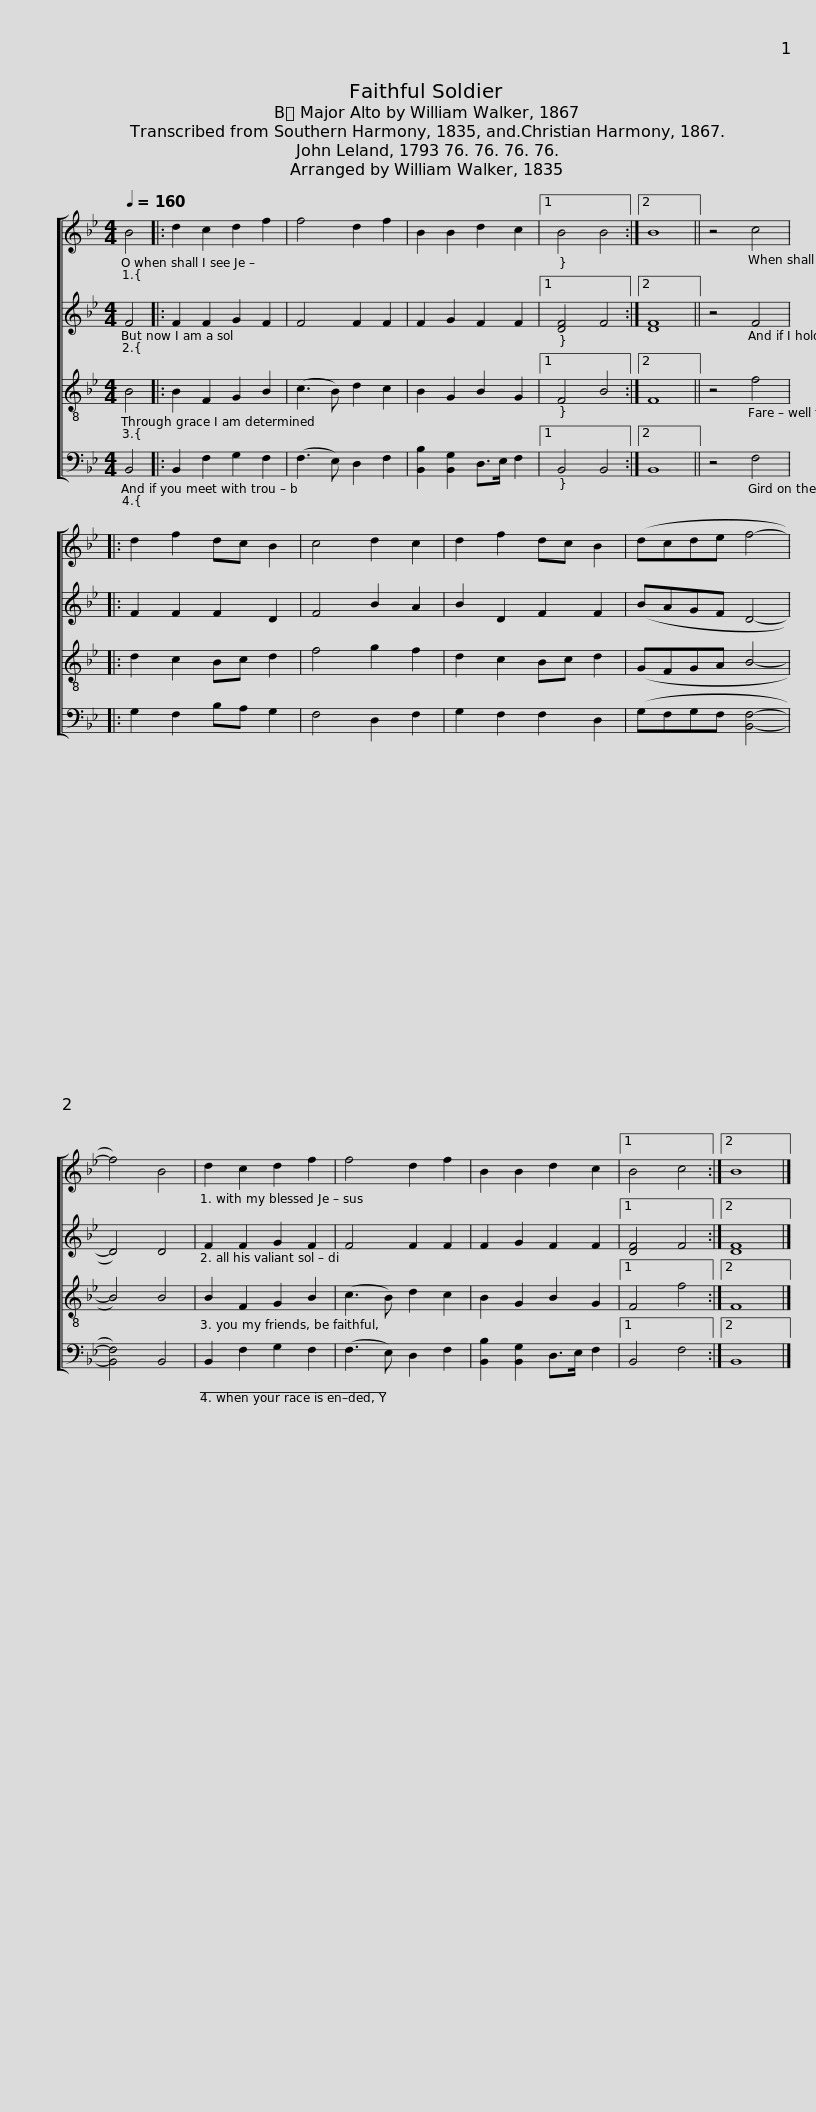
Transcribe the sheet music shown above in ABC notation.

X:1
%%score [ 1 2 3 4 ]
L:1/8
Q:1/4=160
M:4/4
I:linebreak $
K:Bb
V:1 treble
V:2 treble
V:3 treble-8
V:4 bass
V:1
 B4 |: d2 c2 d2 f2 | f4 d2 f2 | B2 B2 d2 c2 |1 B4 B4 :|2 %5
 B8 || z4 c4 |: d2 f2 dc B2 | c4 d2 c2 | d2 f2 dc B2 | %10
 (dcde f4- | f4) B4 |$ d2 c2 d2 f2 | f4 d2 f2 | B2 B2 d2 c2 |1 %15
 B4 c4 :|2 B8 |] %17
V:2
 F4 |: F2 F2 G2 F2 | F4 F2 F2 | F2 G2 F2 F2 |1 [DF]4 F4 :|2 %5
 [DF]8 || z4 F4 |: F2 F2 F2 D2 | F4 B2 A2 | B2 D2 F2 F2 | %10
 (BAGF D4- | D4) D4 |$ F2 F2 G2 F2 | F4 F2 F2 | F2 G2 F2 F2 |1 %15
 [DF]4 F4 :|2 [DF]8 |] %17
V:3
 B4 |: B2 F2 G2 B2 | (c3 B) d2 c2 | B2 G2 B2 G2 |1 F4 B4 :|2 %5
 F8 || z4 f4 |: d2 c2 Bc d2 | f4 g2 f2 | d2 c2 Bc d2 | %10
 (GFGA B4- | B4) B4 |$ B2 F2 G2 B2 | (c3 B) d2 c2 | B2 G2 B2 G2 |1 %15
 F4 f4 :|2 F8 |] %17
V:4
 B,,4 |: B,,2 F,2 G,2 F,2 | (F,3 E,) D,2 F,2 | [B,,B,]2 [B,,G,]2 D,>E, F,2 |1 B,,4 B,,4 :|2 %5
 B,,8 || z4 F,4 |: G,2 F,2 B,A, G,2 | F,4 D,2 F,2 | G,2 F,2 F,2 D,2 | %10
 (G,F,G,F, [B,,F,]4- | [B,,F,]4) B,,4 |$ B,,2 F,2 G,2 F,2 | (F,3 E,) D,2 F,2 | [B,,B,]2 [B,,G,]2 D,>E, F,2 |1 %15
 B,,4 F,4 :|2 B,,8 |] %17
